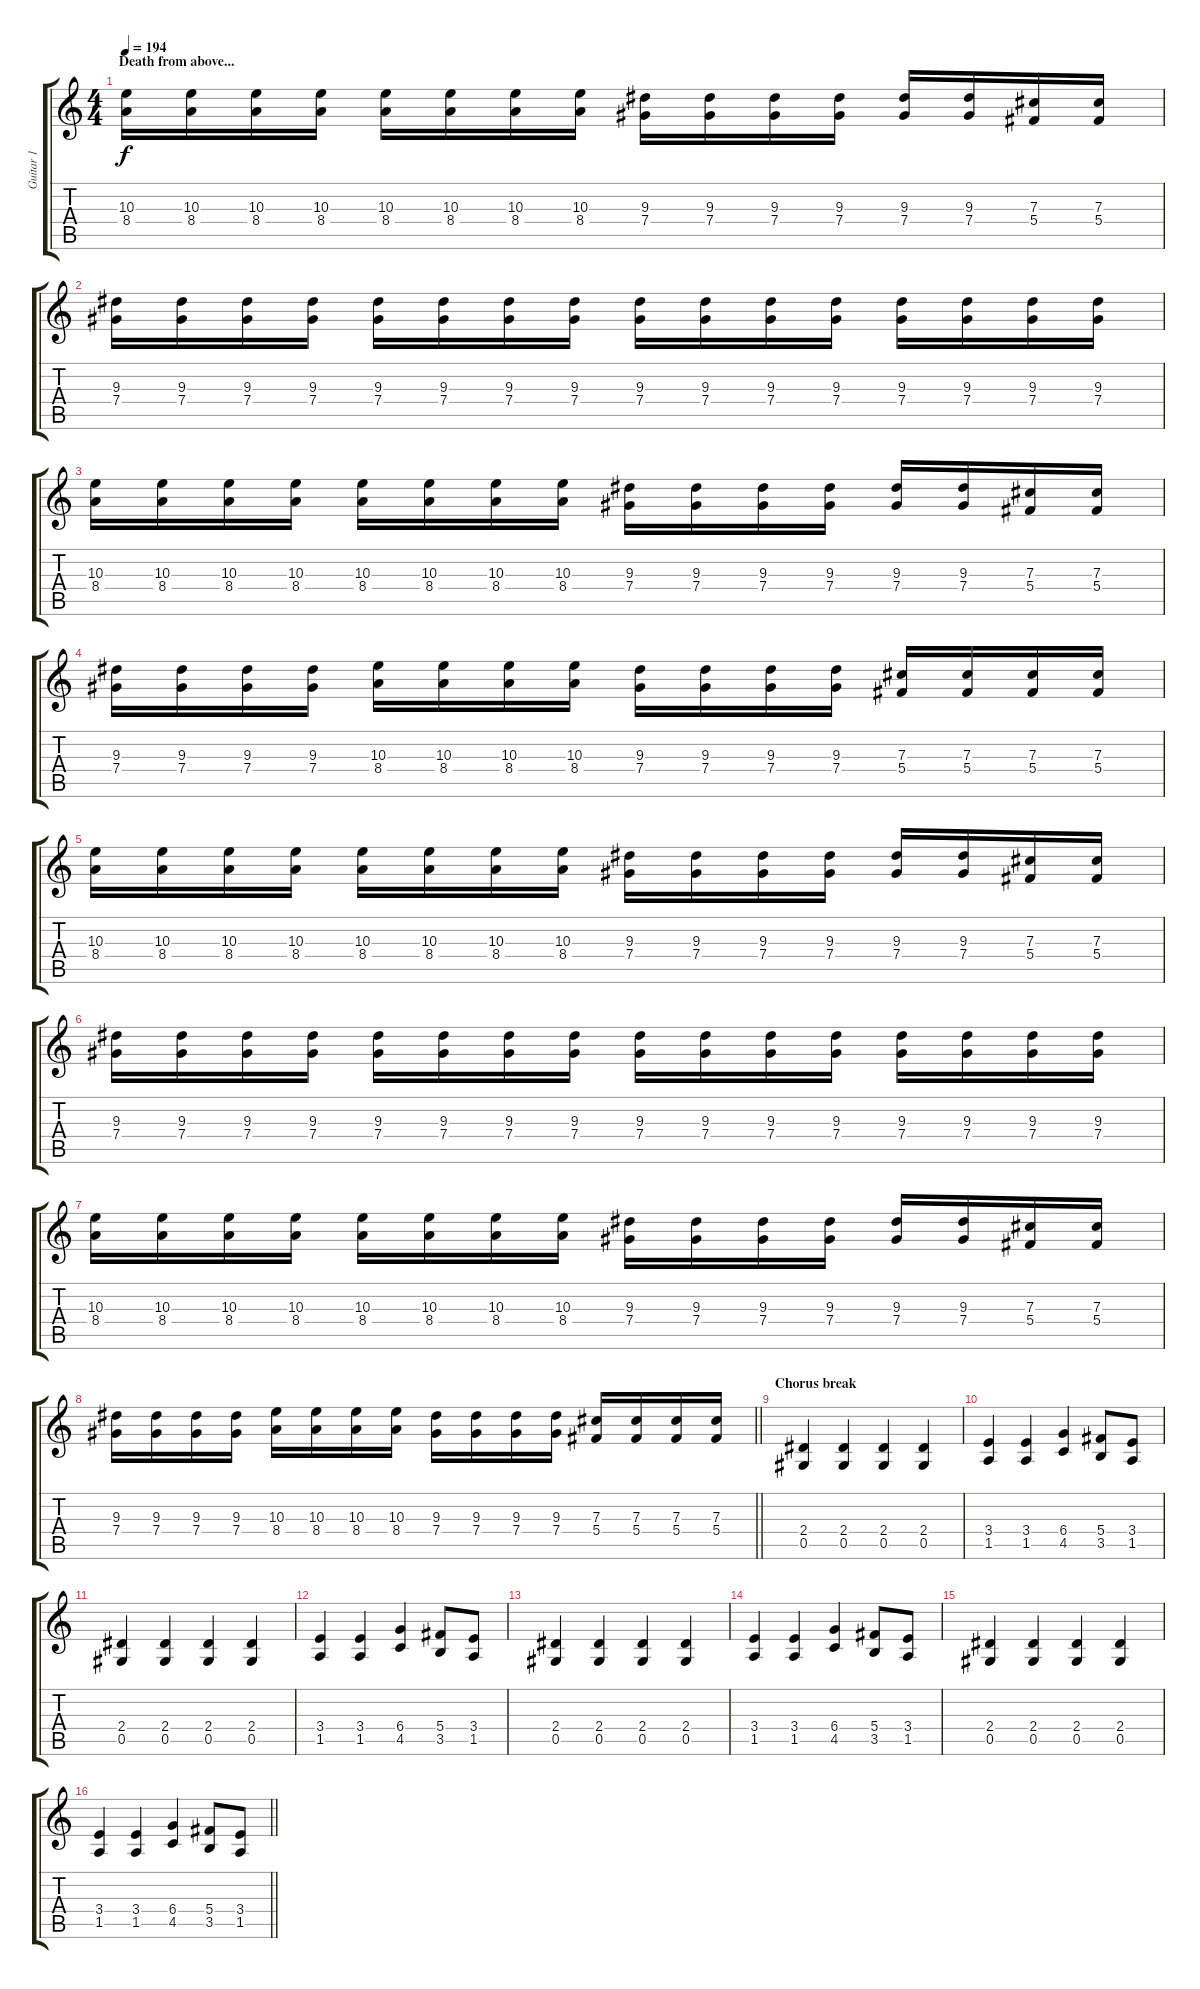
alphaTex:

\track ("Guitar 1" "Guitar 1") {instrument distortionguitar}
\staff {score tabs}
\tuning (Eb4 Bb3 Gb3 Db3 Ab2 Eb2) {hide}
\ts (4 4)
\section ("" "Death from above...")
\tempo 194
\clef g2
\ks c
(10.3 8.4).16{dy f} (10.3 8.4).16 (10.3 8.4).16 (10.3 8.4).16 (10.3 8.4).16 (10.3 8.4).16 (10.3 8.4).16 (10.3 8.4).16 (9.3 7.4).16 (9.3 7.4).16 (9.3 7.4).16 (9.3 7.4).16 (9.3 7.4).16 (9.3 7.4).16 (7.3 5.4).16 (7.3 5.4).16 |
(9.3 7.4).16 (9.3 7.4).16 (9.3 7.4).16 (9.3 7.4).16 (9.3 7.4).16 (9.3 7.4).16 (9.3 7.4).16 (9.3 7.4).16 (9.3 7.4).16 (9.3 7.4).16 (9.3 7.4).16 (9.3 7.4).16 (9.3 7.4).16 (9.3 7.4).16 (9.3 7.4).16 (9.3 7.4).16 |
(10.3 8.4).16 (10.3 8.4).16 (10.3 8.4).16 (10.3 8.4).16 (10.3 8.4).16 (10.3 8.4).16 (10.3 8.4).16 (10.3 8.4).16 (9.3 7.4).16 (9.3 7.4).16 (9.3 7.4).16 (9.3 7.4).16 (9.3 7.4).16 (9.3 7.4).16 (7.3 5.4).16 (7.3 5.4).16 |
(9.3 7.4).16 (9.3 7.4).16 (9.3 7.4).16 (9.3 7.4).16 (10.3 8.4).16 (10.3 8.4).16 (10.3 8.4).16 (10.3 8.4).16 (9.3 7.4).16 (9.3 7.4).16 (9.3 7.4).16 (9.3 7.4).16 (7.3 5.4).16 (7.3 5.4).16 (7.3 5.4).16 (7.3 5.4).16 |
(10.3 8.4).16 (10.3 8.4).16 (10.3 8.4).16 (10.3 8.4).16 (10.3 8.4).16 (10.3 8.4).16 (10.3 8.4).16 (10.3 8.4).16 (9.3 7.4).16 (9.3 7.4).16 (9.3 7.4).16 (9.3 7.4).16 (9.3 7.4).16 (9.3 7.4).16 (7.3 5.4).16 (7.3 5.4).16 |
(9.3 7.4).16 (9.3 7.4).16 (9.3 7.4).16 (9.3 7.4).16 (9.3 7.4).16 (9.3 7.4).16 (9.3 7.4).16 (9.3 7.4).16 (9.3 7.4).16 (9.3 7.4).16 (9.3 7.4).16 (9.3 7.4).16 (9.3 7.4).16 (9.3 7.4).16 (9.3 7.4).16 (9.3 7.4).16 |
(10.3 8.4).16 (10.3 8.4).16 (10.3 8.4).16 (10.3 8.4).16 (10.3 8.4).16 (10.3 8.4).16 (10.3 8.4).16 (10.3 8.4).16 (9.3 7.4).16 (9.3 7.4).16 (9.3 7.4).16 (9.3 7.4).16 (9.3 7.4).16 (9.3 7.4).16 (7.3 5.4).16 (7.3 5.4).16 |
\barLineRight lightlight
(9.3 7.4).16 (9.3 7.4).16 (9.3 7.4).16 (9.3 7.4).16 (10.3 8.4).16 (10.3 8.4).16 (10.3 8.4).16 (10.3 8.4).16 (9.3 7.4).16 (9.3 7.4).16 (9.3 7.4).16 (9.3 7.4).16 (7.3 5.4).16 (7.3 5.4).16 (7.3 5.4).16 (7.3 5.4).16 |
\section ("" "Chorus break")
(2.4 0.5).4 (2.4 0.5).4 (2.4 0.5).4 (2.4 0.5).4 |
(3.4 1.5).4 (3.4 1.5).4 (6.4 4.5).4 (5.4 3.5).8 (3.4 1.5).8 |
(2.4 0.5).4 (2.4 0.5).4 (2.4 0.5).4 (2.4 0.5).4 |
(3.4 1.5).4 (3.4 1.5).4 (6.4 4.5).4 (5.4 3.5).8 (3.4 1.5).8 |
(2.4 0.5).4 (2.4 0.5).4 (2.4 0.5).4 (2.4 0.5).4 |
(3.4 1.5).4 (3.4 1.5).4 (6.4 4.5).4 (5.4 3.5).8 (3.4 1.5).8 |
(2.4 0.5).4 (2.4 0.5).4 (2.4 0.5).4 (2.4 0.5).4 |
\barLineRight lightlight
(3.4 1.5).4 (3.4 1.5).4 (6.4 4.5).4 (5.4 3.5).8 (3.4 1.5).8
